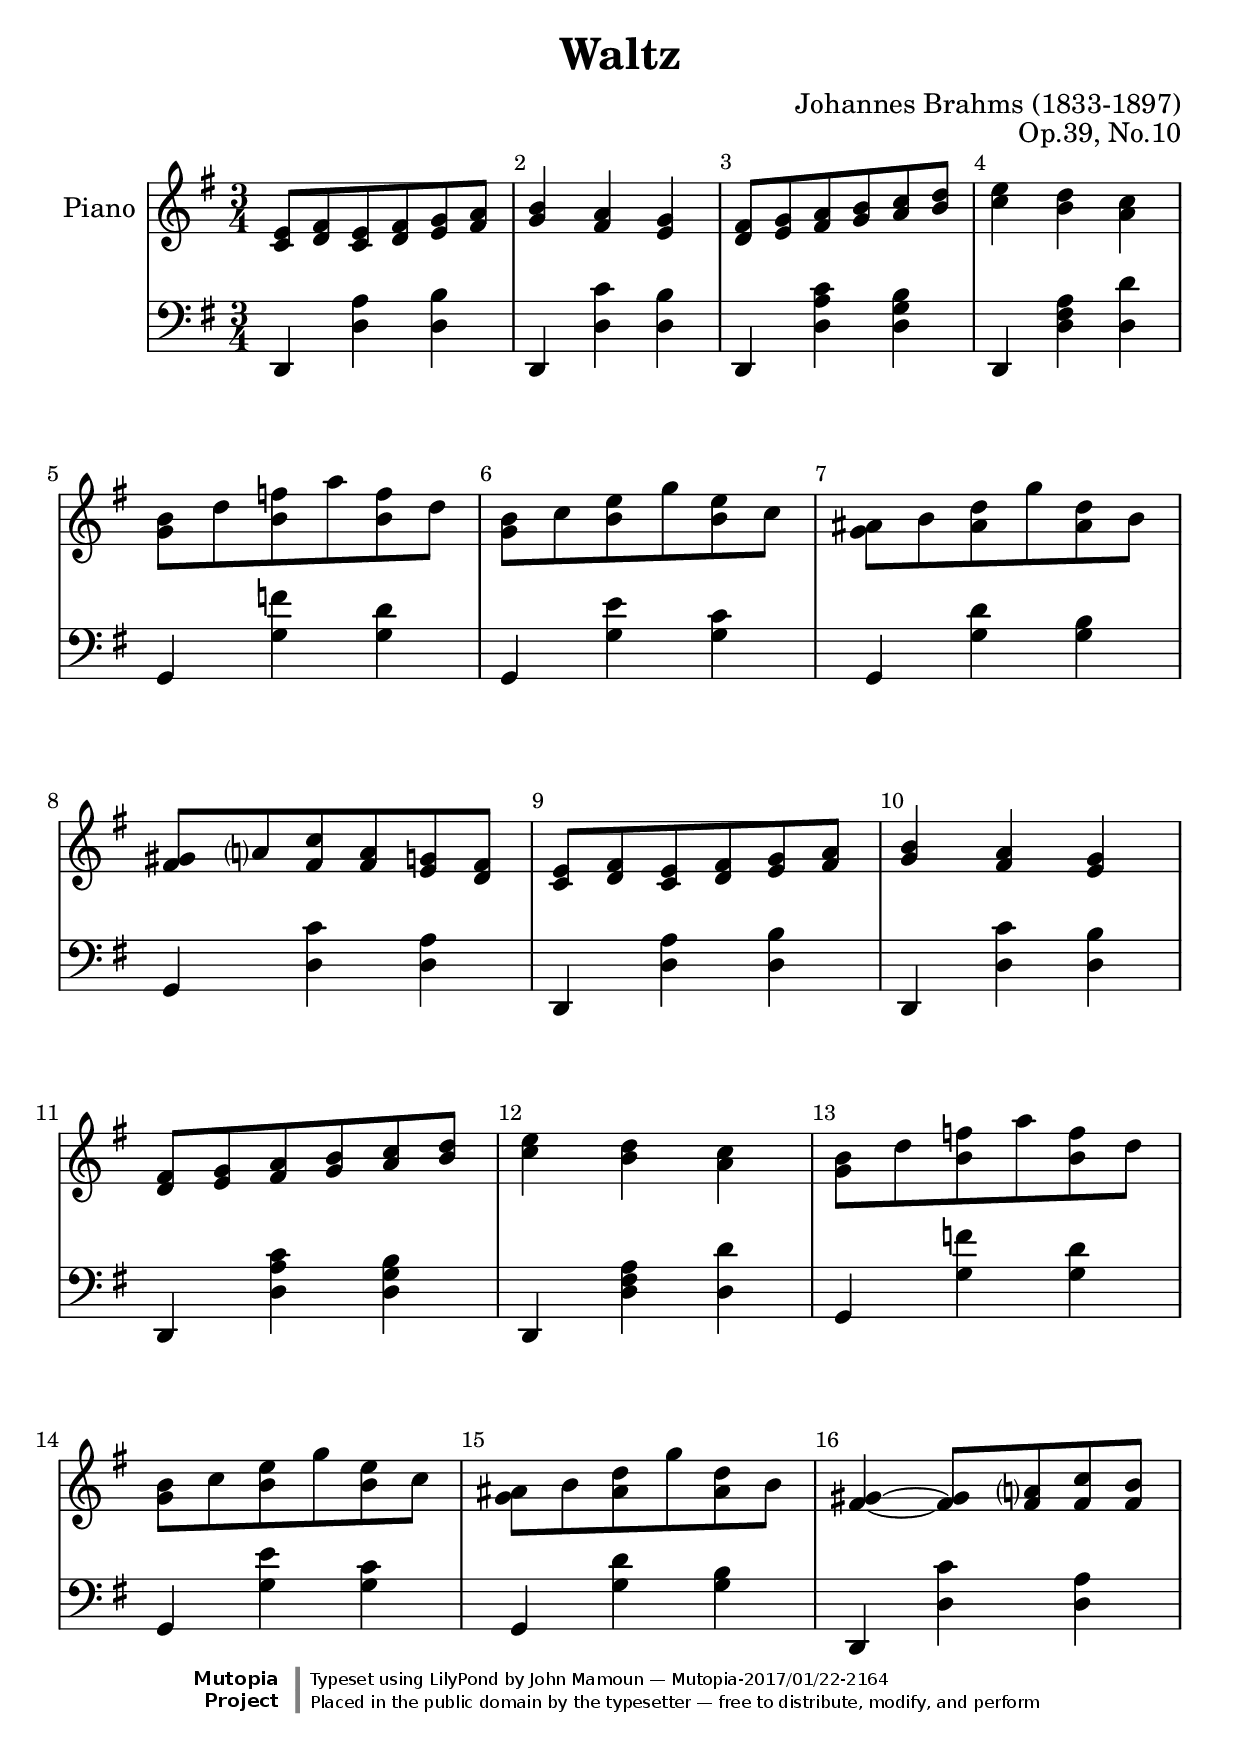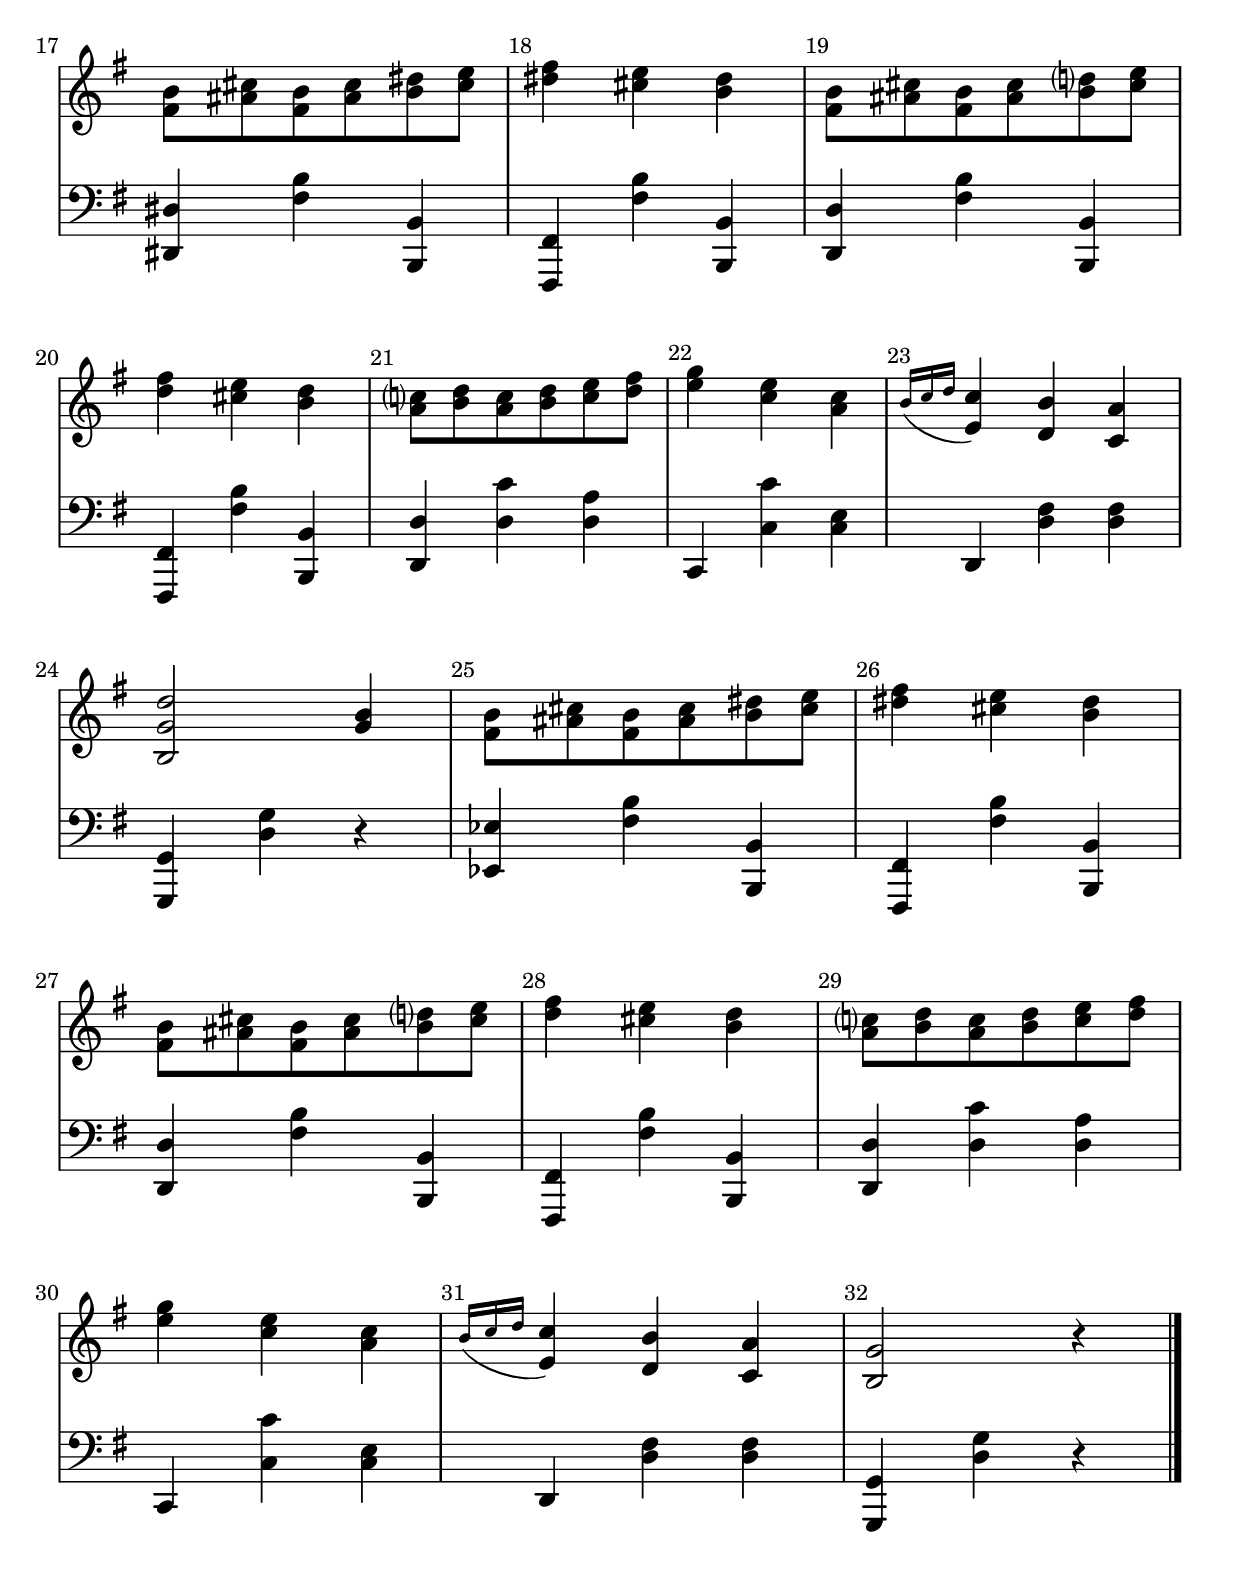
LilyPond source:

\version "2.19.49"

\header {
title = "Waltz"  composer = "Johannes Brahms (1833-1897)"
opus = "Op.39, No.10"
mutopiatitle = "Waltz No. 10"
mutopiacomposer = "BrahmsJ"
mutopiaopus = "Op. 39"
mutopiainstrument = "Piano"
date = "19th C"
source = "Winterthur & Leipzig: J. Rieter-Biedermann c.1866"
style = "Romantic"
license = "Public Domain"
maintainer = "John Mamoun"
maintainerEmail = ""
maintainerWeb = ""
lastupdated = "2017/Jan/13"

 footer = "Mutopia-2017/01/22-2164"
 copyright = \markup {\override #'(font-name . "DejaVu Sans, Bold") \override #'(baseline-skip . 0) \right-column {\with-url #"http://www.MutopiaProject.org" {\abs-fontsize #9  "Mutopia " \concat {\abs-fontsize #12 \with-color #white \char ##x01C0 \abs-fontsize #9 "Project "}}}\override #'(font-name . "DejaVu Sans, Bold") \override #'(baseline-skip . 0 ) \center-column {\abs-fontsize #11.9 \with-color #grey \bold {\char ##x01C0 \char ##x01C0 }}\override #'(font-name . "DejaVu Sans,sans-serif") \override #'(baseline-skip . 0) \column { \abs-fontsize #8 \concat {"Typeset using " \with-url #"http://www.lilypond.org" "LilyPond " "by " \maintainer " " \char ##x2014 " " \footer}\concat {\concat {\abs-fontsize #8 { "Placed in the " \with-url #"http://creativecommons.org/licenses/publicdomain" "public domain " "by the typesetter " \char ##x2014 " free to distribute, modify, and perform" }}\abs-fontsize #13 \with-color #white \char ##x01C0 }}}
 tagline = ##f
}

#(set-default-paper-size "a4")

\paper {
print-page-number = ##f
 systems-per-page = 5
}
#(set-global-staff-size 24)



AvoiceAA = \relative c'{
    \set Staff.instrumentName = #"Piano"
    \set Staff.shortInstrumentName = #""
    \clef treble
    %staffkeysig
    \key g \major 
    %bartimesig: 
    \time 3/4 
    <c e>8 <d fis> <c e> <d fis> <e g> <fis a>      | % 1
    <g b>4 <fis a> <e g>      | % 2
    <d fis>8 <e g> <fis a> <g b> <a c> <b d>      | % 3
    <c e>4 <b d> <a c>      | % 4
    <g b>8 d' <b f'> a' <b, f'> d      | % 5
    <g, b> c <b e> g' <b, e> c      | % 6
    <g ais> b <ais d> g' <ais, d> b      | % 7
    <fis gis> a <fis c'> <fis a> <e g> <d fis>      | % 8
    <c e> <d fis> <c e> <d fis> <e g> <fis a>      | % 9
    <g b>4 <fis a> <e g>      | % 10
    <d fis>8 <e g> <fis a> <g b> <a c> <b d>      | % 11
    <c e>4 <b d> <a c>      | % 12
    <g b>8 d' <b f'> a' <b, f'> d      | % 13
    <g, b> c <b e> g' <b, e> c      | % 14
    <g ais> b <ais d> g' <ais, d> b      | % 15
    <fis gis>4~ <fis gis>8 <fis a> <fis c'> <fis b>      | % 16
    <fis b> <ais cis> <fis b> <ais cis> <b dis> <cis e>      | % 17
    <dis fis>4 <cis e> <b dis>      | % 18
    <fis b>8 <ais cis> <fis b> <ais cis> <b d> <cis e>      | % 19
    <d fis>4 <cis e> <b d>      | % 20
    <a c>8 <b d> <a c> <b d> <c e> <d fis>      | % 21
    <e g>4 <c e> <a c>      | % 22
    \acciaccatura {b16 c d} <e, c'>4 <d b'>4 <c a'>4      | % 23
    <b g' d'>2 <g' b>4      | % 24
    <fis b>8 <ais cis> <fis b> <ais cis> <b dis> <cis e>      | % 25
    <dis fis>4 <cis e> <b dis>      | % 26
    <fis b>8 <ais cis> <fis b> <ais cis> <b d> <cis e>      | % 27
    <d fis>4 <cis e> <b d>      | % 28
    <a c>8 <b d> <a c> <b d> <c e> <d fis>      | % 29
    <e g>4 <c e> <a c>      | % 30
    \acciaccatura {b16 c d} <e, c'>4 <d b'>4 <c a'>4      | % 31
    <b g'>2 r4 \bar "|." 
}% end of last bar in partorvoice

 

AvoiceBA = \relative c{
 
    \clef bass
    %staffkeysig
    \key g \major 
    %bartimesig: 
    \time 3/4 
    d,4 <d' a'> <d b'>      | % 1
    d, <d' c'> <d b'>      | % 2
    d, <d' a' c> <d g b>      | % 3
    d, <d' fis a> <d d'>      | % 4
    g, <g' f'> <g d'>      | % 5
    g, <g' e'> <g c>      | % 6
    g, <g' d'> <g b>      | % 7
    g, <d' c'> <d a'>      | % 8
    d, <d' a'> <d b'>      | % 9
    d, <d' c'> <d b'>      | % 10
    d, <d' a' c> <d g b>      | % 11
    d, <d' fis a> <d d'>      | % 12
    g, <g' f'> <g d'>      | % 13
    g, <g' e'> <g c>      | % 14
    g, <g' d'> <g b>      | % 15
    d, <d' c'> <d a'>      | % 16
    <dis, dis'> <fis' b> <b,, b'>      | % 17
    <fis fis'> <fis'' b> <b,, b'>      | % 18
    <d d'> <fis' b> <b,, b'>      | % 19
    <fis fis'> <fis'' b> <b,, b'>      | % 20
    <d d'> <d' c'> <d a'>      | % 21
    c, <c' c'> <c e>      | % 22
    d, <d' fis> <d fis>      | % 23
    <g,, g'> <d'' g> r      | % 24
    <ees, ees'> <fis' b> <b,, b'>      | % 25
    <fis fis'> <fis'' b> <b,, b'>      | % 26
    <d d'> <fis' b> <b,, b'>      | % 27
    <fis fis'> <fis'' b> <b,, b'>      | % 28
    <d d'> <d' c'> <d a'>      | % 29
    c, <c' c'> <c e>      | % 30
    d, <d' fis> <d fis>      | % 31
    <g,, g'> <d'' g> r \bar "|." 
}% end of last bar in partorvoice


\score { 
    << 
        \context Staff = ApartA << 
            \context Voice = AvoiceAA \AvoiceAA
        >>


        \context Staff = ApartB << 
            \context Voice = AvoiceBA \AvoiceBA
        >>




      \set Score.skipBars = ##t
      %%\set Score.melismaBusyProperties = #'()
      \override Score.BarNumber.break-visibility = #end-of-line-invisible %%every bar is numbered.!!!
      %% remove previous line to get barnumbers only at beginning of system.
       \accidentalStyle modern-cautionary
      \set Score.markFormatter = #format-mark-box-letters %%boxed rehearsal-marks
       \override Score.TimeSignature.style = #'() %%makes timesigs always numerical
      %% remove previous line to get cut-time/alla breve or common time 
      \set Score.pedalSustainStyle = #'mixed 
       %% make spanners comprise the note it end on, so that there is no doubt that this note is included.
       \override Score.TrillSpanner.bound-details.right.padding = #-2
      \override Score.TextSpanner.bound-details.right.padding = #-1
      %% Lilypond's normal textspanners are too weak:  
      \override Score.TextSpanner.dash-period = #1
      \override Score.TextSpanner.dash-fraction = #0.5
      %% lilypond chordname font, like mscore jazzfont, is both far too big and extremely ugly (olagunde@start.no):
      \override Score.ChordName.font-family = #'roman 
      \override Score.ChordName.font-size =#0 
      %% In my experience the normal thing in printed scores is maj7 and not the triangle. (olagunde):
      \set Score.majorSevenSymbol = \markup {maj7}
  >>

  %% Boosey and Hawkes, and Peters, have barlines spanning all staff-groups in a score,
  %% Eulenburg and Philharmonia, like Lilypond, have no barlines between staffgroups.
  %% If you want the Eulenburg/Lilypond style, comment out the following line:
  \layout {\context {\Score \consists Span_bar_engraver}}
 \midi {
    \tempo 4 = 160
    }
}%% end of score-block 


